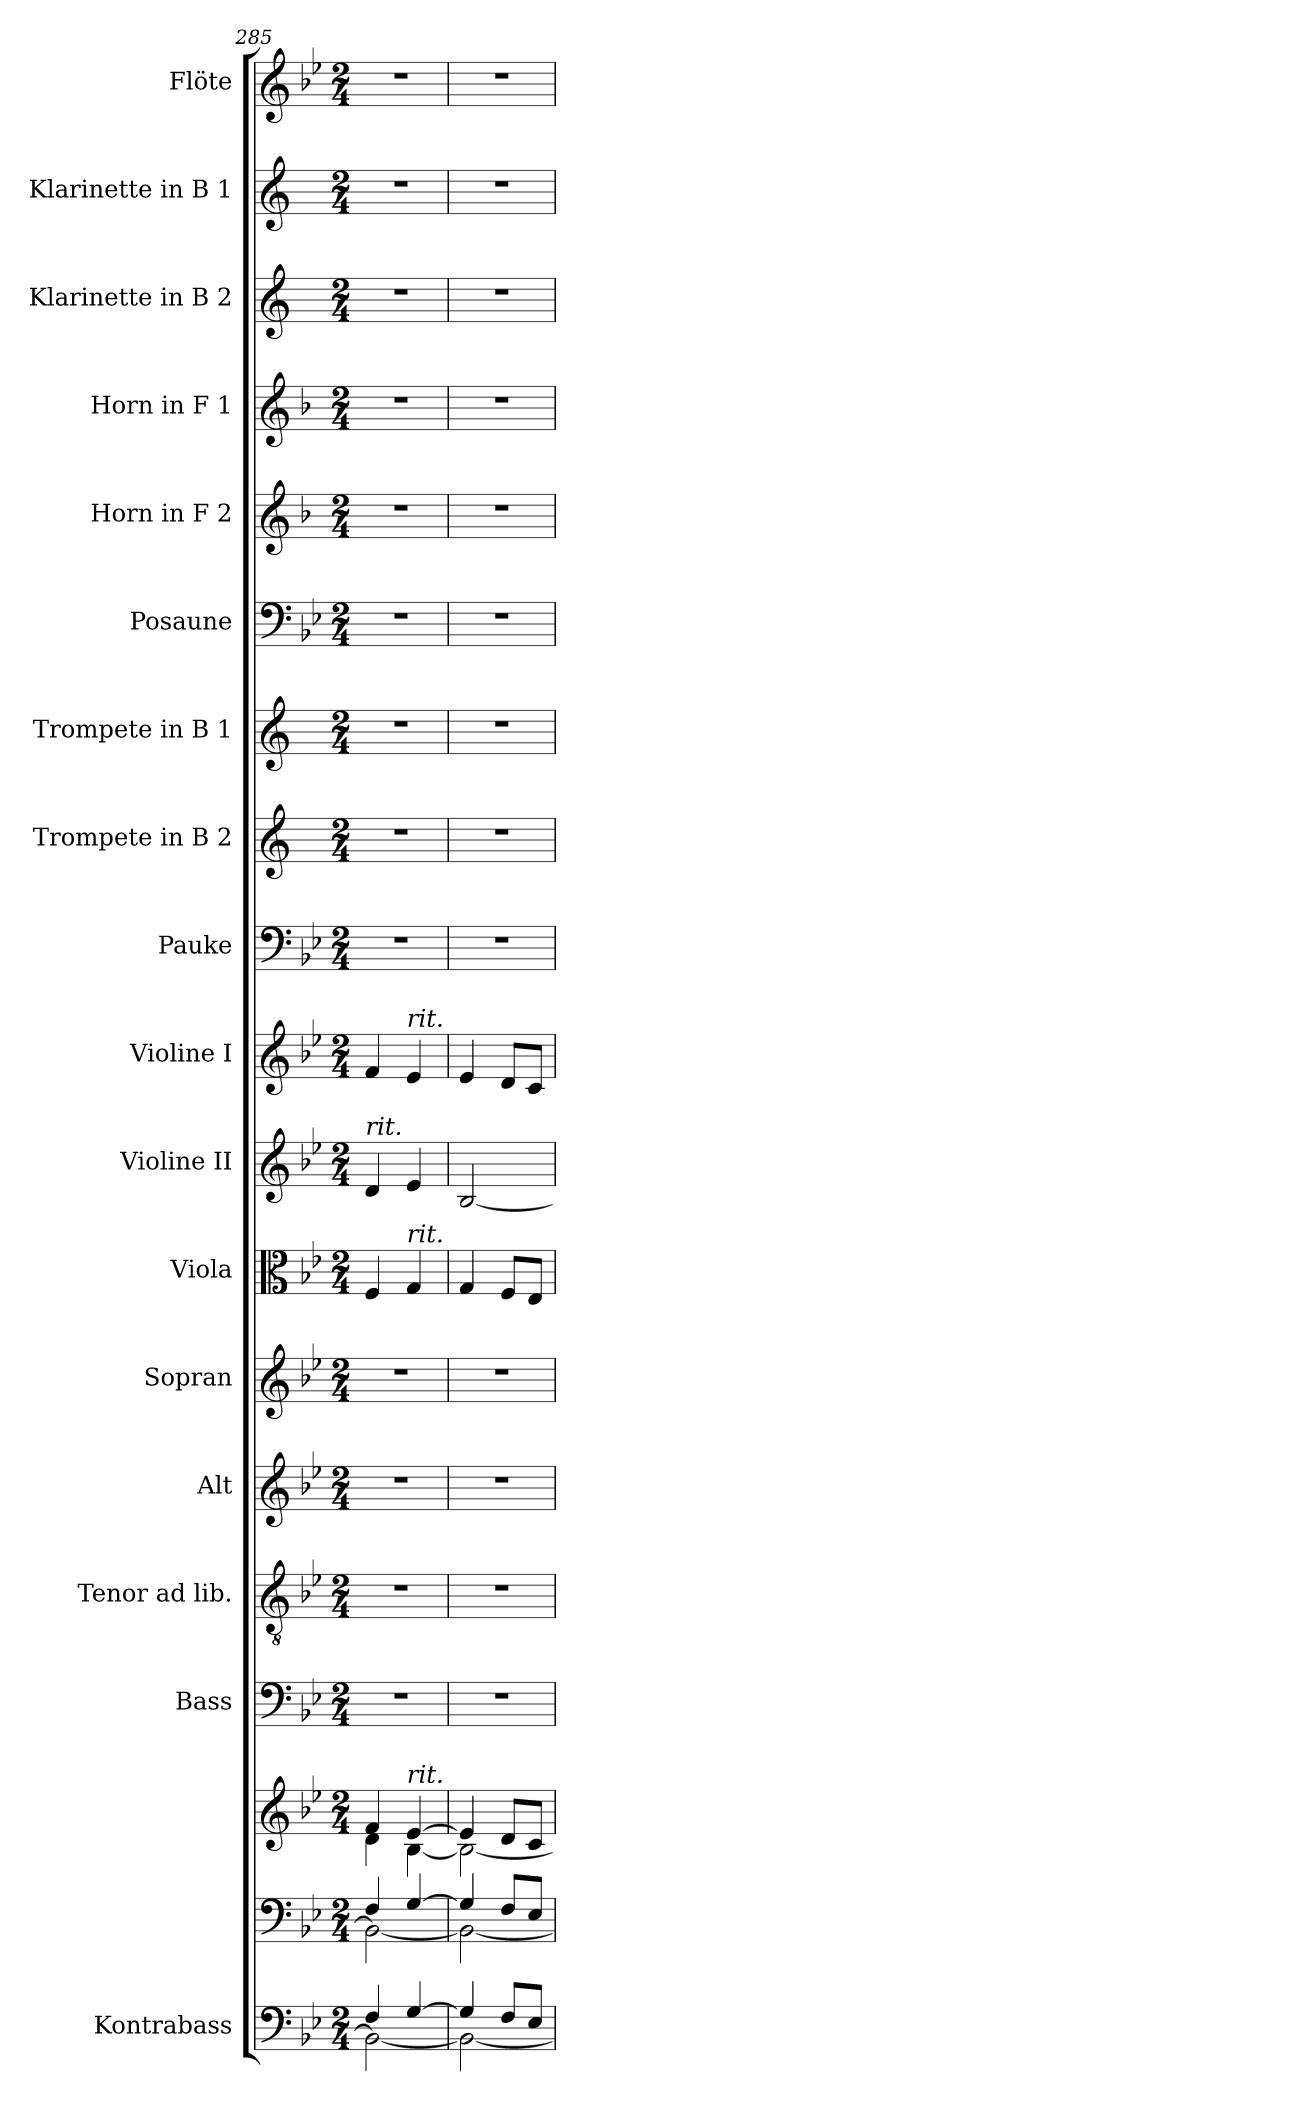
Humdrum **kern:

**kern	**kern	**kern	**kern	**kern	**kern	**kern	**kern	**kern	**kern	**kern	**kern	**kern	**kern	**kern	**kern	**kern	**kern	**kern
*part18	*part17	*part17	*part16	*part15	*part14	*part13	*part12	*part11	*part10	*part9	*part8	*part7	*part6	*part5	*part4	*part3	*part2	*part1
*staff19	*staff18	*staff17	*staff16	*staff15	*staff14	*staff13	*staff12	*staff11	*staff10	*staff9	*staff8	*staff7	*staff6	*staff5	*staff4	*staff3	*staff2	*staff1
*I"Kontrabass	*	*	*I"Bass	*I"Tenor ad lib.	*I"Alt	*I"Sopran	*I"Viola	*I"Violine II	*I"Violine I	*I"Pauke	*I"Trompete in B 2	*I"Trompete in B 1	*I"Posaune	*I"Horn in F 2	*I"Horn in F 1	*I"Klarinette in B 2	*I"Klarinette in B 1	*I"Flöte
*I'Kb.	*	*	*I'B	*I'T	*I'A	*I'S	*I'Vla.	*I'Vl. II	*I'Vl. I	*I'Pk.	*	*	*I'Pos.	*I'Hrn. 2	*I'Hrn. 1	*	*	*I'Fl.
*clefF4	*clefF4	*clefG2	*clefF4	*clefGv2	*clefG2	*clefG2	*clefC3	*clefG2	*clefG2	*clefF4	*clefG2	*clefG2	*clefF4	*clefG2	*clefG2	*clefG2	*clefG2	*clefG2
*ITrd7c12	*	*	*	*	*	*	*	*	*	*	*ITrd1c2	*ITrd1c2	*	*ITrd4c7	*ITrd4c7	*ITrd1c2	*ITrd1c2	*
*k[b-e-]	*k[b-e-]	*k[b-e-]	*k[b-e-]	*k[b-e-]	*k[b-e-]	*k[b-e-]	*k[b-e-]	*k[b-e-]	*k[b-e-]	*k[b-e-]	*k[b-e-]	*k[b-e-]	*k[b-e-]	*k[b-e-]	*k[b-e-]	*k[b-e-]	*k[b-e-]	*k[b-e-]
*B-:	*B-:	*B-:	*B-:	*B-:	*B-:	*B-:	*B-:	*B-:	*B-:	*B-:	*B-:	*B-:	*B-:	*B-:	*B-:	*B-:	*B-:	*B-:
*M2/4	*M2/4	*M2/4	*M2/4	*M2/4	*M2/4	*M2/4	*M2/4	*M2/4	*M2/4	*M2/4	*M2/4	*M2/4	*M2/4	*M2/4	*M2/4	*M2/4	*M2/4	*M2/4
=285	=285	=285	=285	=285	=285	=285	=285	=285	=285	=285	=285	=285	=285	=285	=285	=285	=285	=285
*^	*^	*^	*	*	*	*	*	*	*	*	*	*	*	*	*	*	*	*
!	!	!	!	!	!	!	!	!	!	!	!LO:TX:a:i:t=rit.	!	!	!	!	!	!	!	!	!	!
4FF/	2BBB-\_	4F/	2BB-\_	4f/	4d\	2r	2r	2r	2r	4F/	4d/	4f/	2r	2r	2r	2r	2r	2r	2r	2r	2r
!	!	!	!	!	!	!	!	!	!	!	!	!LO:TX:a:i:t=rit.	!	!	!	!	!	!	!	!	!
!	!	!	!	!	!	!	!	!	!	!LO:TX:a:i:t=rit.	!	!	!	!	!	!	!	!	!	!	!
!	!	!	!	!LO:TX:a:i:t=rit.	!	!	!	!	!	!	!	!	!	!	!	!	!	!	!	!	!
[>4GG/	.	[>4G/	.	[>4e-/	[<4B-\	.	.	.	.	4G/	4e-/	4e-/	.	.	.	.	.	.	.	.	.
=286	=286	=286	=286	=286	=286	=286	=286	=286	=286	=286	=286	=286	=286	=286	=286	=286	=286	=286	=286	=286	=286
4GG/]	2BBB-\_	4G/]	2BB-\_	4e-/]	2B-\_	2r	2r	2r	2r	4G/	[2B-/	4e-/	2r	2r	2r	2r	2r	2r	2r	2r	2r
8FF/L	.	8F/L	.	8d/L	.	.	.	.	.	8F/L	.	8d/L	.	.	.	.	.	.	.	.	.
8EE-/J	.	8E-/J	.	8c/J	.	.	.	.	.	8E-/J	.	8c/J	.	.	.	.	.	.	.	.	.
*v	*v	*	*	*	*	*	*	*	*	*	*	*	*	*	*	*	*	*	*	*	*
*	*v	*v	*	*	*	*	*	*	*	*	*	*	*	*	*	*	*	*	*	*
*	*	*v	*v	*	*	*	*	*	*	*	*	*	*	*	*	*	*	*	*
=	=	=	=	=	=	=	=	=	=	=	=	=	=	=	=	=	=	=
*-	*-	*-	*-	*-	*-	*-	*-	*-	*-	*-	*-	*-	*-	*-	*-	*-	*-	*-
